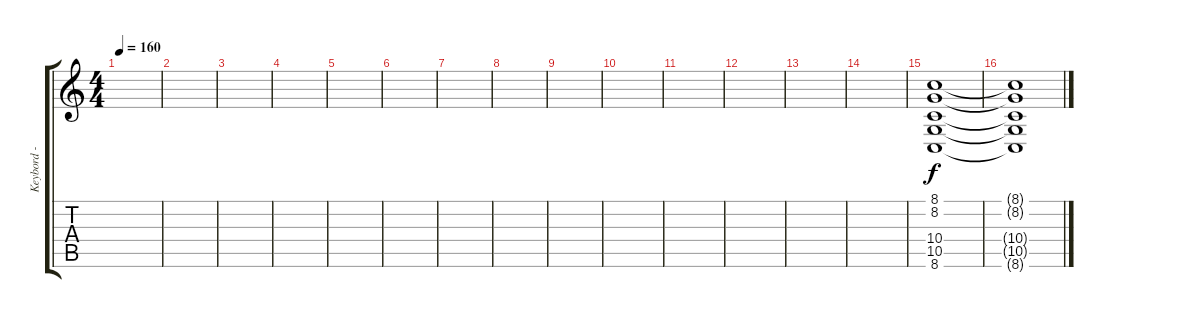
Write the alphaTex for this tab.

\track ("Keybord - BG" "Keybord - ") {instrument pad4choir}
\staff {score tabs}
\tuning (E4 B3 G3 D3 A2 E2) {hide}
\ts (4 4)
\tempo 160
\clef g2
\ks c
|
|
|
|
|
|
|
|
|
|
|
|
|
|
(8.1 8.2 10.4 10.5 8.6).1 |
(8.1{t} 8.2{t} 10.4{t} 10.5{t} 8.6{t}).1
